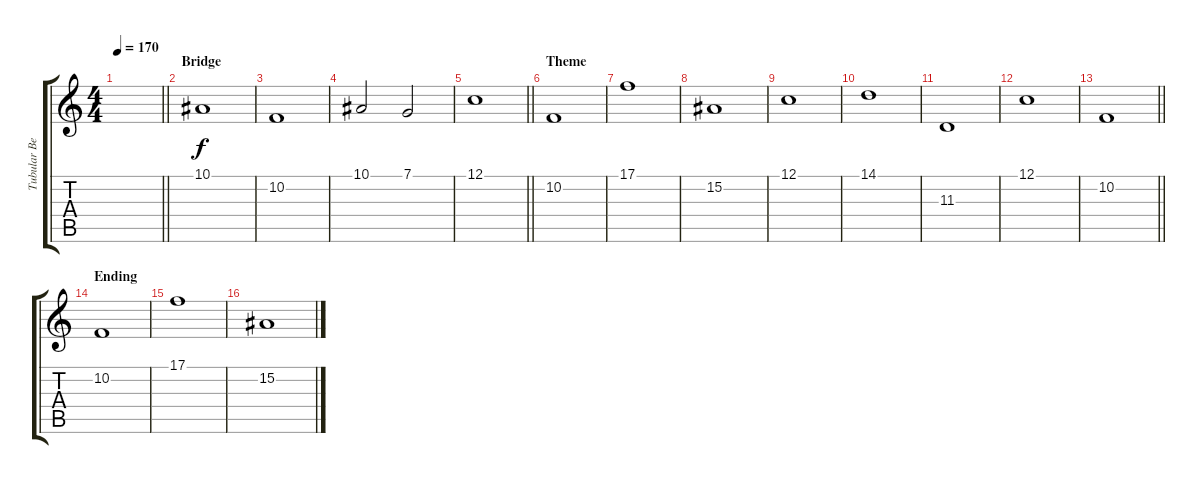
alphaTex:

\track ("Tubular Bell" "Tubular Be") {instrument tubularbells}
\staff {score tabs}
\tuning (C4 G3 Eb3 Bb2 F2 C2) {hide}
\ts (4 4)
\tempo 170
\clef g2
\barLineRight lightlight
\ks c
|
\section ("" "Bridge")
10.1.1 |
10.2.1 |
10.1.2 7.1.2 |
\barLineRight lightlight
12.1.1 |
\section ("" "Theme")
10.2.1 |
17.1.1 |
15.2.1 |
12.1.1 |
14.1.1 |
11.3.1 |
12.1.1 |
\barLineRight lightlight
10.2.1 |
\section ("" "Ending")
10.2.1 |
17.1.1 |
15.2.1
